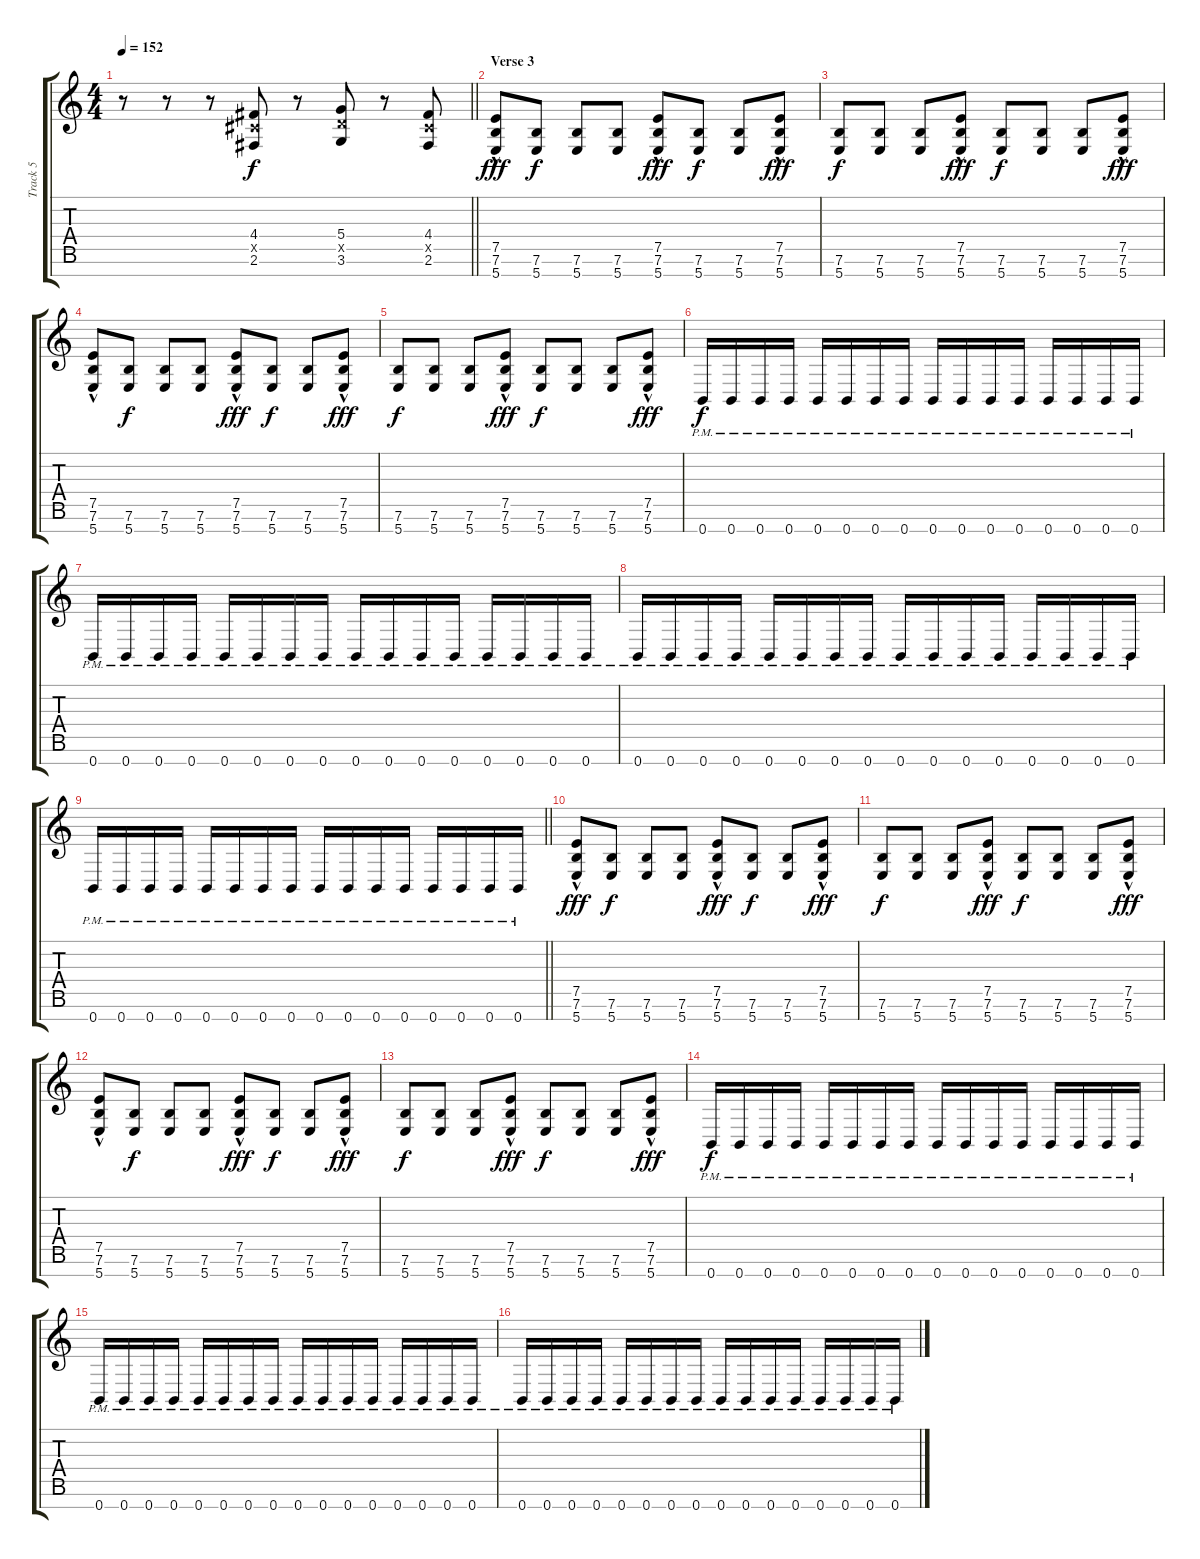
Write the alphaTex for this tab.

\track ("Track 5" "Track 5") {instrument distortionguitar}
\staff {score tabs}
\tuning (E4 B3 G3 D3 A2 E2 B1) {hide}
\ts (4 4)
\tempo 152
\clef g2
\barLineRight lightlight
\ks c
r.8{dy f} r.8 r.8 (4.4 4.5{x} 2.6).8 r.8 (5.4 5.5{x} 3.6).8 r.8 (4.4 4.5{x} 2.6).8 |
\section ("" "Verse 3")
(7.5{hac} 7.6{hac} 5.7{hac}).8{dy fff} (7.6 5.7).8{dy f} (7.6 5.7).8 (7.6 5.7).8 (7.5{hac} 7.6{hac} 5.7{hac}).8{dy fff} (7.6 5.7).8{dy f} (7.6 5.7).8 (7.5{hac} 7.6{hac} 5.7{hac}).8{dy fff} |
(7.6 5.7).8{dy f} (7.6 5.7).8 (7.6 5.7).8 (7.5{hac} 7.6{hac} 5.7{hac}).8{dy fff} (7.6 5.7).8{dy f} (7.6 5.7).8 (7.6 5.7).8 (7.5{hac} 7.6{hac} 5.7{hac}).8{dy fff} |
(7.5{hac} 7.6{hac} 5.7{hac}).8 (7.6 5.7).8{dy f} (7.6 5.7).8 (7.6 5.7).8 (7.5{hac} 7.6{hac} 5.7{hac}).8{dy fff} (7.6 5.7).8{dy f} (7.6 5.7).8 (7.5{hac} 7.6{hac} 5.7{hac}).8{dy fff} |
(7.6 5.7).8{dy f} (7.6 5.7).8 (7.6 5.7).8 (7.5{hac} 7.6{hac} 5.7{hac}).8{dy fff} (7.6 5.7).8{dy f} (7.6 5.7).8 (7.6 5.7).8 (7.5{hac} 7.6{hac} 5.7{hac}).8{dy fff} |
0.7{pm}.16{dy f} 0.7{pm}.16 0.7{pm}.16 0.7{pm}.16 0.7{pm}.16 0.7{pm}.16 0.7{pm}.16 0.7{pm}.16 0.7{pm}.16 0.7{pm}.16 0.7{pm}.16 0.7{pm}.16 0.7{pm}.16 0.7{pm}.16 0.7{pm}.16 0.7{pm}.16 |
0.7{pm}.16 0.7{pm}.16 0.7{pm}.16 0.7{pm}.16 0.7{pm}.16 0.7{pm}.16 0.7{pm}.16 0.7{pm}.16 0.7{pm}.16 0.7{pm}.16 0.7{pm}.16 0.7{pm}.16 0.7{pm}.16 0.7{pm}.16 0.7{pm}.16 0.7{pm}.16 |
0.7{pm}.16 0.7{pm}.16 0.7{pm}.16 0.7{pm}.16 0.7{pm}.16 0.7{pm}.16 0.7{pm}.16 0.7{pm}.16 0.7{pm}.16 0.7{pm}.16 0.7{pm}.16 0.7{pm}.16 0.7{pm}.16 0.7{pm}.16 0.7{pm}.16 0.7{pm}.16 |
\barLineRight lightlight
0.7{pm}.16 0.7{pm}.16 0.7{pm}.16 0.7{pm}.16 0.7{pm}.16 0.7{pm}.16 0.7{pm}.16 0.7{pm}.16 0.7{pm}.16 0.7{pm}.16 0.7{pm}.16 0.7{pm}.16 0.7{pm}.16 0.7{pm}.16 0.7{pm}.16 0.7{pm}.16 |
(7.5{hac} 7.6{hac} 5.7{hac}).8{dy fff} (7.6 5.7).8{dy f} (7.6 5.7).8 (7.6 5.7).8 (7.5{hac} 7.6{hac} 5.7{hac}).8{dy fff} (7.6 5.7).8{dy f} (7.6 5.7).8 (7.5{hac} 7.6{hac} 5.7{hac}).8{dy fff} |
(7.6 5.7).8{dy f} (7.6 5.7).8 (7.6 5.7).8 (7.5{hac} 7.6{hac} 5.7{hac}).8{dy fff} (7.6 5.7).8{dy f} (7.6 5.7).8 (7.6 5.7).8 (7.5{hac} 7.6{hac} 5.7{hac}).8{dy fff} |
(7.5{hac} 7.6{hac} 5.7{hac}).8 (7.6 5.7).8{dy f} (7.6 5.7).8 (7.6 5.7).8 (7.5{hac} 7.6{hac} 5.7{hac}).8{dy fff} (7.6 5.7).8{dy f} (7.6 5.7).8 (7.5{hac} 7.6{hac} 5.7{hac}).8{dy fff} |
(7.6 5.7).8{dy f} (7.6 5.7).8 (7.6 5.7).8 (7.5{hac} 7.6{hac} 5.7{hac}).8{dy fff} (7.6 5.7).8{dy f} (7.6 5.7).8 (7.6 5.7).8 (7.5{hac} 7.6{hac} 5.7{hac}).8{dy fff} |
0.7{pm}.16{dy f} 0.7{pm}.16 0.7{pm}.16 0.7{pm}.16 0.7{pm}.16 0.7{pm}.16 0.7{pm}.16 0.7{pm}.16 0.7{pm}.16 0.7{pm}.16 0.7{pm}.16 0.7{pm}.16 0.7{pm}.16 0.7{pm}.16 0.7{pm}.16 0.7{pm}.16 |
0.7{pm}.16 0.7{pm}.16 0.7{pm}.16 0.7{pm}.16 0.7{pm}.16 0.7{pm}.16 0.7{pm}.16 0.7{pm}.16 0.7{pm}.16 0.7{pm}.16 0.7{pm}.16 0.7{pm}.16 0.7{pm}.16 0.7{pm}.16 0.7{pm}.16 0.7{pm}.16 |
0.7{pm}.16 0.7{pm}.16 0.7{pm}.16 0.7{pm}.16 0.7{pm}.16 0.7{pm}.16 0.7{pm}.16 0.7{pm}.16 0.7{pm}.16 0.7{pm}.16 0.7{pm}.16 0.7{pm}.16 0.7{pm}.16 0.7{pm}.16 0.7{pm}.16 0.7{pm}.16
